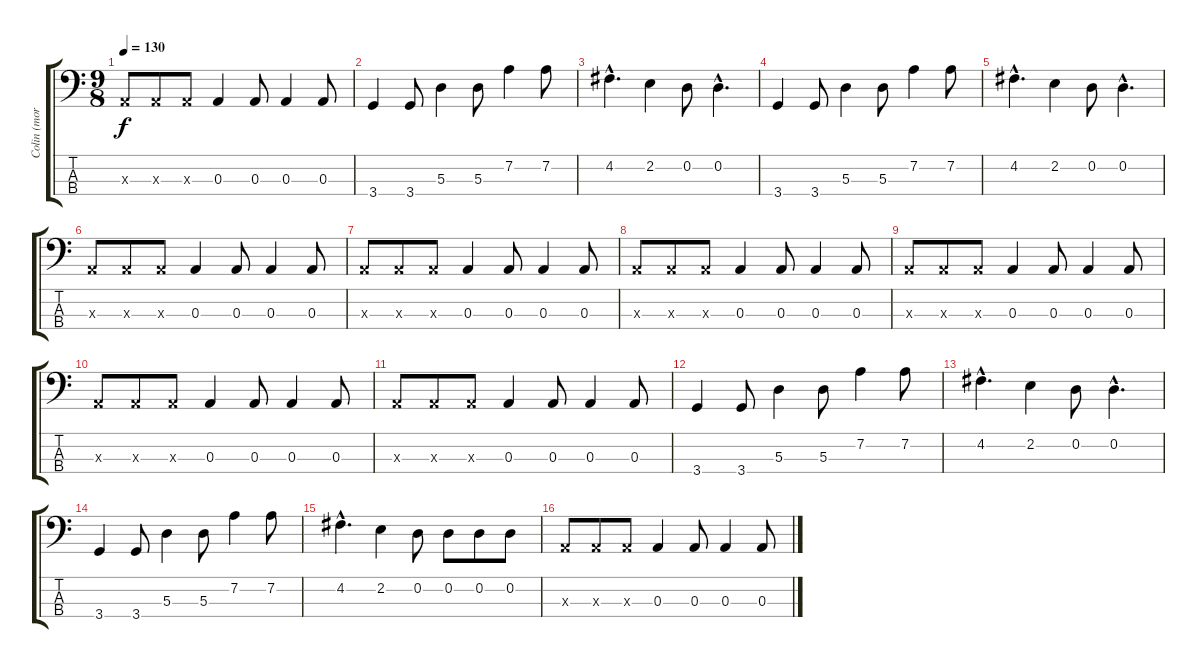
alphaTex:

\track ("Colin (morning bell)" "Colin (mor") {instrument fretlessbass}
\staff {score tabs}
\tuning (G2 D2 A1 E1) {hide}
\ts (9 8)
\tempo 130
\clef f4
\ks c
0.3{x}.8{dy f} 0.3{x}.8 0.3{x}.8 0.3.4 0.3.8 0.3.4 0.3.8 |
3.4.4 3.4.8 5.3.4 5.3.8 7.2.4 7.2.8 |
4.2{hac}.4{d} 2.2.4 0.2.8 0.2{hac}.4{d} |
3.4.4 3.4.8 5.3.4 5.3.8 7.2.4 7.2.8 |
4.2{hac}.4{d} 2.2.4 0.2.8 0.2{hac}.4{d} |
0.3{x}.8 0.3{x}.8 0.3{x}.8 0.3.4 0.3.8 0.3.4 0.3.8 |
0.3{x}.8 0.3{x}.8 0.3{x}.8 0.3.4 0.3.8 0.3.4 0.3.8 |
0.3{x}.8 0.3{x}.8 0.3{x}.8 0.3.4 0.3.8 0.3.4 0.3.8 |
0.3{x}.8 0.3{x}.8 0.3{x}.8 0.3.4 0.3.8 0.3.4 0.3.8 |
0.3{x}.8 0.3{x}.8 0.3{x}.8 0.3.4 0.3.8 0.3.4 0.3.8 |
0.3{x}.8 0.3{x}.8 0.3{x}.8 0.3.4 0.3.8 0.3.4 0.3.8 |
3.4.4 3.4.8 5.3.4 5.3.8 7.2.4 7.2.8 |
4.2{hac}.4{d} 2.2.4 0.2.8 0.2{hac}.4{d} |
3.4.4 3.4.8 5.3.4 5.3.8 7.2.4 7.2.8 |
4.2{hac}.4{d} 2.2.4 0.2.8 0.2.8 0.2.8 0.2.8 |
0.3{x}.8 0.3{x}.8 0.3{x}.8 0.3.4 0.3.8 0.3.4 0.3.8
